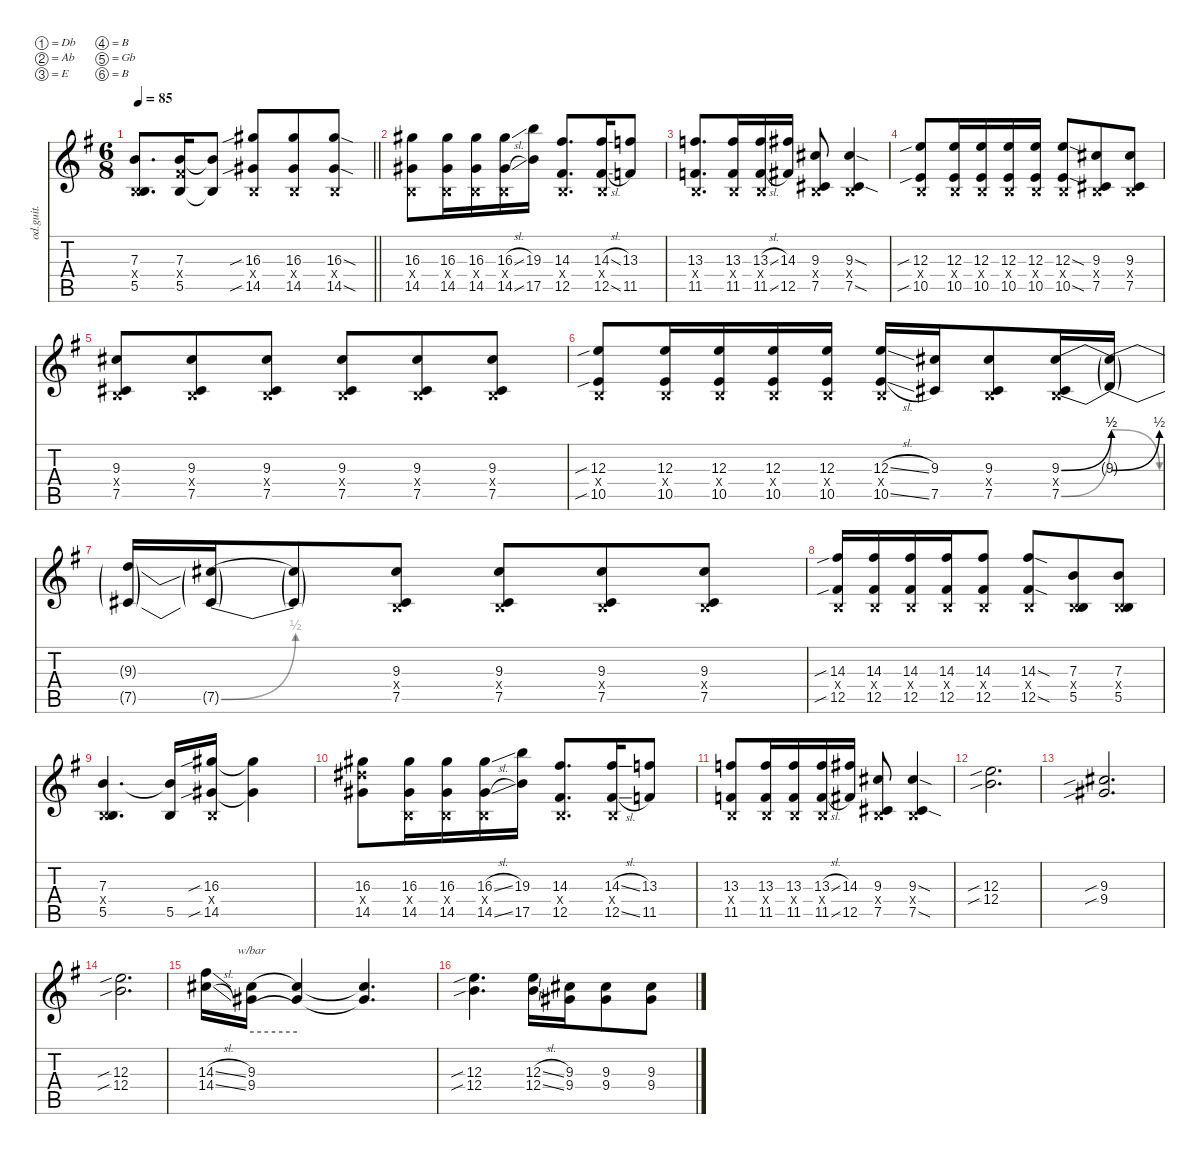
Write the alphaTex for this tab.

\defaultSystemsLayout 4
\hideDynamics
\bracketExtendMode nobrackets
\otherSystemsTrackNameOrientation horizontal
\track ("Guitar 2" "od.guit.") {instrument overdrivenguitar}
\staff {score tabs}
\tuning (Db4 Ab3 E3 B2 Gb2 B1)
\ts (6 8)
\tempo 85
\clef g2
\barLineRight lightlight
\ks eminor
(7.3{acc forcenatural} 0.4{x acc forcenatural} 5.5{acc forcenatural}).8{d dy f} (7.3{acc forcenatural} 7.4{x acc #} 5.5{acc forcenatural}).16 (7.3{t acc forcenatural} 5.5{t acc forcenatural}).8 (16.3{sib acc #} 0.4{x acc forcenatural} 14.5{sib acc #}).8 (16.3{acc #} 0.4{x acc forcenatural} 14.5{acc #}).8 (16.3{sod acc #} 0.4{x acc forcenatural} 14.5{sod acc #}).8 |
(16.3{acc #} 0.4{x acc forcenatural} 14.5{acc #}).8 (16.3{acc #} 0.4{x acc forcenatural} 14.5{acc #}).16 (16.3{acc #} 0.4{x acc forcenatural} 14.5{acc #}).16 (16.3{sl acc #} 0.4{x acc forcenatural} 14.5{sl acc #}).16 (19.3{acc forcenatural} 17.5{acc forcenatural}).16 (14.3{acc #} 0.4{x acc forcenatural} 12.5{acc #}).8{d} (14.3{sl acc #} 0.4{x acc forcenatural} 12.5{sl acc #}).16 (13.3{acc forcenatural} 11.5{acc forcenatural}).8 |
(13.3{acc forcenatural} 0.4{x acc forcenatural} 11.5{acc forcenatural}).8{d} (13.3{acc forcenatural} 0.4{x acc forcenatural} 11.5{acc forcenatural}).16 (13.3{sl acc forcenatural} 0.4{x acc forcenatural} 11.5{sl acc forcenatural}).16 (14.3{acc #} 12.5{acc #}).16 (9.3{acc #} 0.4{x acc forcenatural} 7.5{acc #}).8 (9.3{sod acc #} 0.4{x acc forcenatural} 7.5{sod acc #}).4 |
(12.3{sib acc forcenatural} 0.4{x acc forcenatural} 10.5{sib acc forcenatural}).8 (12.3{acc forcenatural} 0.4{x acc forcenatural} 10.5{acc forcenatural}).16 (12.3{acc forcenatural} 0.4{x acc forcenatural} 10.5{acc forcenatural}).16 (12.3{acc forcenatural} 0.4{x acc forcenatural} 10.5{acc forcenatural}).16 (12.3{acc forcenatural} 0.4{x acc forcenatural} 10.5{acc forcenatural}).16 (12.3{sod acc forcenatural} 0.4{x acc forcenatural} 10.5{sod acc forcenatural}).8 (9.3{acc #} 0.4{x acc forcenatural} 7.5{acc #}).8 (9.3{acc #} 0.4{x acc forcenatural} 7.5{acc #}).8 |
(9.3{acc #} 0.4{x acc forcenatural} 7.5{acc #}).8 (9.3{acc #} 0.4{x acc forcenatural} 7.5{acc #}).8 (9.3{acc #} 0.4{x acc forcenatural} 7.5{acc #}).8 (9.3{acc #} 0.4{x acc forcenatural} 7.5{acc #}).8 (9.3{acc #} 0.4{x acc forcenatural} 7.5{acc #}).8 (9.3{acc #} 0.4{x acc forcenatural} 7.5{acc #}).8 |
(12.3{sib acc forcenatural} 0.4{x acc forcenatural} 10.5{sib acc forcenatural}).8 (12.3{acc forcenatural} 0.4{x acc forcenatural} 10.5{acc forcenatural}).16 (12.3{acc forcenatural} 0.4{x acc forcenatural} 10.5{acc forcenatural}).16 (12.3{acc forcenatural} 0.4{x acc forcenatural} 10.5{acc forcenatural}).16 (12.3{acc forcenatural} 0.4{x acc forcenatural} 10.5{acc forcenatural}).16 (12.3{sl acc forcenatural} 0.4{x acc forcenatural} 10.5{sl acc forcenatural}).16 (9.3{acc #} 7.5{acc #}).16 (9.3{acc #} 0.4{x acc forcenatural} 7.5{acc #}).8 (9.3{be (bend 0 0 60 2) acc #} 0.4{x acc forcenatural} 7.5{be (bend 0 0 60 2) acc #}).16 (9.3{be (bend 0 0 60 2) t acc #} 7.5{be (release 0 2 60 0) t}).16 |
(9.3{t} 7.5{t acc #}).16 (9.3{be (hold 0 0 60 0) t acc #} 7.5{be (bend 0 0 60 2) t acc #}).16 (9.3{be (hold 0 0 60 0) t acc #} 7.5{be (hold 0 0 60 0) t acc #}).8 (9.3{acc #} 0.4{x acc forcenatural} 7.5{acc #}).8 (9.3{acc #} 0.4{x acc forcenatural} 7.5{acc #}).8 (9.3{acc #} 0.4{x acc forcenatural} 7.5{acc #}).8 (9.3{acc #} 0.4{x acc forcenatural} 7.5{acc #}).8 |
(14.3{sib acc #} 0.4{x acc forcenatural} 12.5{sib acc #}).16 (14.3{acc #} 0.4{x acc forcenatural} 12.5{acc #}).16 (14.3{acc #} 0.4{x acc forcenatural} 12.5{acc #}).16 (14.3{acc #} 0.4{x acc forcenatural} 12.5{acc #}).16 (14.3{acc #} 0.4{x acc forcenatural} 12.5{acc #}).8 (14.3{sod acc #} 0.4{x acc forcenatural} 12.5{sod acc #}).8 (7.3{acc forcenatural} 0.4{x acc forcenatural} 5.5{acc forcenatural}).8 (7.3{acc forcenatural} 0.4{x acc forcenatural} 5.5{acc forcenatural}).8 |
(7.3{acc forcenatural} 0.4{x acc forcenatural} 5.5{acc forcenatural}).4{d} (7.3{t acc forcenatural} 5.5{acc forcenatural}).16 (16.3{sib acc #} 0.4{x acc forcenatural} 14.5{sib acc #}).16 (16.3{t acc #} 14.5{t acc #}).4 |
(16.3{acc #} 16.4{x acc #} 14.5{acc #}).8 (16.3{acc #} 0.4{x acc forcenatural} 14.5{acc #}).16 (16.3{acc #} 0.4{x acc forcenatural} 14.5{acc #}).16 (16.3{sl acc #} 0.4{x acc forcenatural} 14.5{sl acc #}).16 (19.3{acc forcenatural} 17.5{acc forcenatural}).16 (14.3{acc #} 0.4{x acc forcenatural} 12.5{acc #}).8{d} (14.3{sl acc #} 0.4{x acc forcenatural} 12.5{sl acc #}).16 (13.3{acc forcenatural} 11.5{acc forcenatural}).8 |
(13.3{acc forcenatural} 0.4{x acc forcenatural} 11.5{acc forcenatural}).8 (13.3{acc forcenatural} 0.4{x acc forcenatural} 11.5{acc forcenatural}).16 (13.3{acc forcenatural} 0.4{x acc forcenatural} 11.5{acc forcenatural}).16 (13.3{sl acc forcenatural} 0.4{x acc forcenatural} 11.5{sl acc forcenatural}).16 (14.3{acc #} 12.5{acc #}).16 (9.3{acc #} 0.4{x acc forcenatural} 7.5{acc #}).8 (9.3{sod acc #} 0.4{x acc forcenatural} 7.5{sod acc #}).4 |
(12.3{sib acc forcenatural} 12.4{sib acc forcenatural}).2{d} |
(9.3{sib acc #} 9.4{sib acc #}).2{d} |
(12.3{sib acc forcenatural} 12.4{sib acc forcenatural}).2{d} |
(14.3{sl acc #} 14.4{sl acc #}).16 (9.3{acc #} 9.4{acc #}).16{tbe (hold default 0 0 60 0)} (9.3{t acc #} 9.4{t acc #}).4 (9.3{t acc #} 9.4{t acc #}).4{d} |
(12.3{sib acc forcenatural} 12.4{sib acc forcenatural}).4{d} (12.3{sl acc forcenatural} 12.4{sl acc forcenatural}).16 (9.3{acc #} 9.4{acc #}).16 (9.3{acc #} 9.4{acc #}).8 (9.3{acc #} 9.4{acc #}).8
